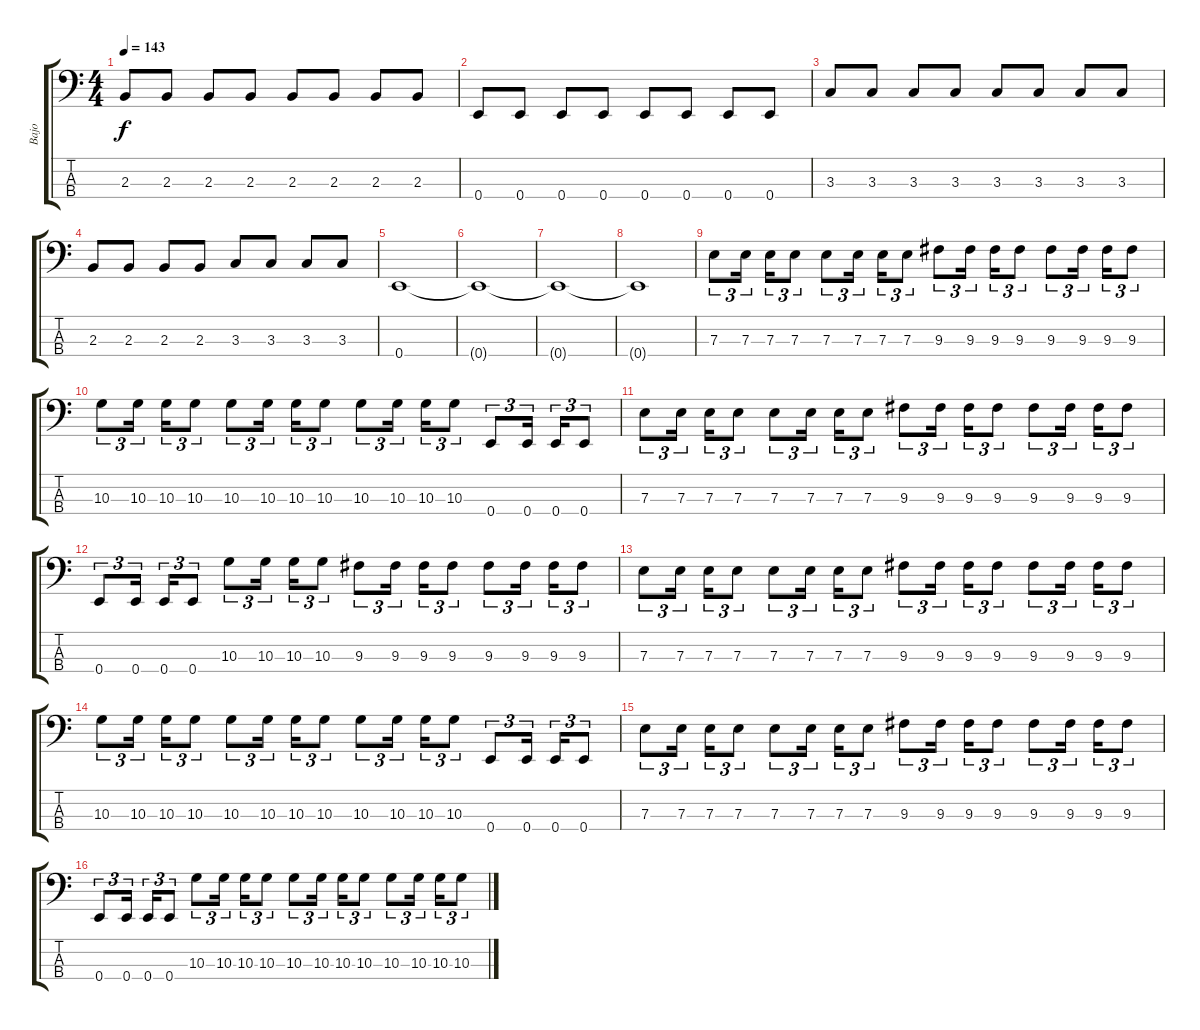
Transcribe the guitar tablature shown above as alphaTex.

\track ("Bajo" "Bajo") {instrument electricbasspick}
\staff {score tabs}
\tuning (G2 D2 A1 E1) {hide}
\ts (4 4)
\tempo 143
\clef f4
\ks c
2.3.8{dy f} 2.3.8 2.3.8 2.3.8 2.3.8 2.3.8 2.3.8 2.3.8 |
0.4.8 0.4.8 0.4.8 0.4.8 0.4.8 0.4.8 0.4.8 0.4.8 |
3.3.8 3.3.8 3.3.8 3.3.8 3.3.8 3.3.8 3.3.8 3.3.8 |
2.3.8 2.3.8 2.3.8 2.3.8 3.3.8 3.3.8 3.3.8 3.3.8 |
0.4.1 |
0.4{t}.1 |
0.4{t}.1 |
0.4{t}.1 |
7.3.8{tu (3 2)} 7.3.16{tu (3 2)} 7.3.16{tu (3 2)} 7.3.8{tu (3 2)} 7.3.8{tu (3 2)} 7.3.16{tu (3 2)} 7.3.16{tu (3 2)} 7.3.8{tu (3 2)} 9.3.8{tu (3 2)} 9.3.16{tu (3 2)} 9.3.16{tu (3 2)} 9.3.8{tu (3 2)} 9.3.8{tu (3 2)} 9.3.16{tu (3 2)} 9.3.16{tu (3 2)} 9.3.8{tu (3 2)} |
10.3.8{tu (3 2)} 10.3.16{tu (3 2)} 10.3.16{tu (3 2)} 10.3.8{tu (3 2)} 10.3.8{tu (3 2)} 10.3.16{tu (3 2)} 10.3.16{tu (3 2)} 10.3.8{tu (3 2)} 10.3.8{tu (3 2)} 10.3.16{tu (3 2)} 10.3.16{tu (3 2)} 10.3.8{tu (3 2)} 0.4.8{tu (3 2)} 0.4.16{tu (3 2)} 0.4.16{tu (3 2)} 0.4.8{tu (3 2)} |
7.3.8{tu (3 2)} 7.3.16{tu (3 2)} 7.3.16{tu (3 2)} 7.3.8{tu (3 2)} 7.3.8{tu (3 2)} 7.3.16{tu (3 2)} 7.3.16{tu (3 2)} 7.3.8{tu (3 2)} 9.3.8{tu (3 2)} 9.3.16{tu (3 2)} 9.3.16{tu (3 2)} 9.3.8{tu (3 2)} 9.3.8{tu (3 2)} 9.3.16{tu (3 2)} 9.3.16{tu (3 2)} 9.3.8{tu (3 2)} |
0.4.8{tu (3 2)} 0.4.16{tu (3 2)} 0.4.16{tu (3 2)} 0.4.8{tu (3 2)} 10.3.8{tu (3 2)} 10.3.16{tu (3 2)} 10.3.16{tu (3 2)} 10.3.8{tu (3 2)} 9.3.8{tu (3 2)} 9.3.16{tu (3 2)} 9.3.16{tu (3 2)} 9.3.8{tu (3 2)} 9.3.8{tu (3 2)} 9.3.16{tu (3 2)} 9.3.16{tu (3 2)} 9.3.8{tu (3 2)} |
7.3.8{tu (3 2)} 7.3.16{tu (3 2)} 7.3.16{tu (3 2)} 7.3.8{tu (3 2)} 7.3.8{tu (3 2)} 7.3.16{tu (3 2)} 7.3.16{tu (3 2)} 7.3.8{tu (3 2)} 9.3.8{tu (3 2)} 9.3.16{tu (3 2)} 9.3.16{tu (3 2)} 9.3.8{tu (3 2)} 9.3.8{tu (3 2)} 9.3.16{tu (3 2)} 9.3.16{tu (3 2)} 9.3.8{tu (3 2)} |
10.3.8{tu (3 2)} 10.3.16{tu (3 2)} 10.3.16{tu (3 2)} 10.3.8{tu (3 2)} 10.3.8{tu (3 2)} 10.3.16{tu (3 2)} 10.3.16{tu (3 2)} 10.3.8{tu (3 2)} 10.3.8{tu (3 2)} 10.3.16{tu (3 2)} 10.3.16{tu (3 2)} 10.3.8{tu (3 2)} 0.4.8{tu (3 2)} 0.4.16{tu (3 2)} 0.4.16{tu (3 2)} 0.4.8{tu (3 2)} |
7.3.8{tu (3 2)} 7.3.16{tu (3 2)} 7.3.16{tu (3 2)} 7.3.8{tu (3 2)} 7.3.8{tu (3 2)} 7.3.16{tu (3 2)} 7.3.16{tu (3 2)} 7.3.8{tu (3 2)} 9.3.8{tu (3 2)} 9.3.16{tu (3 2)} 9.3.16{tu (3 2)} 9.3.8{tu (3 2)} 9.3.8{tu (3 2)} 9.3.16{tu (3 2)} 9.3.16{tu (3 2)} 9.3.8{tu (3 2)} |
0.4.8{tu (3 2)} 0.4.16{tu (3 2)} 0.4.16{tu (3 2)} 0.4.8{tu (3 2)} 10.3.8{tu (3 2)} 10.3.16{tu (3 2)} 10.3.16{tu (3 2)} 10.3.8{tu (3 2)} 10.3.8{tu (3 2)} 10.3.16{tu (3 2)} 10.3.16{tu (3 2)} 10.3.8{tu (3 2)} 10.3.8{tu (3 2)} 10.3.16{tu (3 2)} 10.3.16{tu (3 2)} 10.3.8{tu (3 2)}
